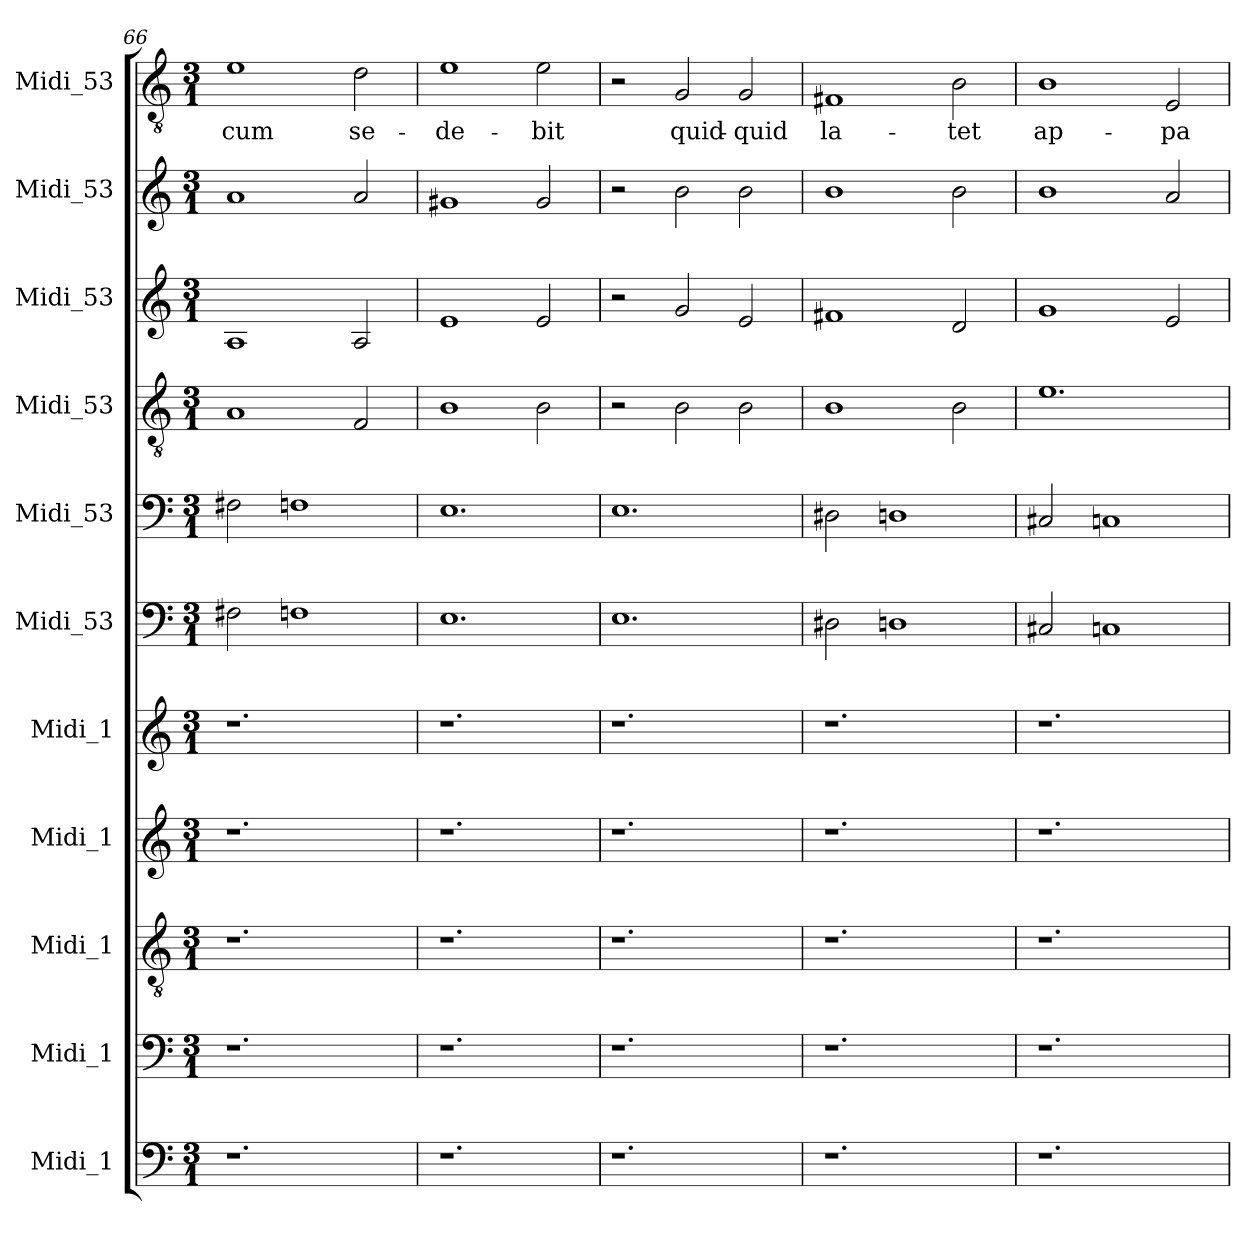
**kern	**kern	**kern	**kern	**kern	**kern	**kern	**kern	**kern	**kern	**kern	**text
*part11	*part10	*part9	*part8	*part7	*part6	*part5	*part4	*part3	*part2	*part1	*part1
*staff11	*staff10	*staff9	*staff8	*staff7	*staff6	*staff5	*staff4	*staff3	*staff2	*staff1	*staff1
*I"Midi_1	*I"Midi_1	*I"Midi_1	*I"Midi_1	*I"Midi_1	*I"Midi_53	*I"Midi_53	*I"Midi_53	*I"Midi_53	*I"Midi_53	*I"Midi_53	*
*clefF4	*clefF4	*clefGv2	*clefG2	*clefG2	*clefF4	*clefF4	*clefGv2	*clefG2	*clefG2	*clefGv2	*
*k[]	*k[]	*k[]	*k[]	*k[]	*k[]	*k[]	*k[]	*k[]	*k[]	*k[]	*
*C:	*C:	*C:	*C:	*C:	*C:	*C:	*C:	*C:	*C:	*C:	*
*M3/1	*M3/1	*M3/1	*M3/1	*M3/1	*M3/1	*M3/1	*M3/1	*M3/1	*M3/1	*M3/1	*
=66	=66	=66	=66	=66	=66	=66	=66	=66	=66	=66	=66
!	!	!	!	!	!	!	!	!	!	!	!LO:LY:b
1.r	1.r	1.r	1.r	1.r	2F#X\	2F#X\	1A	1A	1a	1e	cum
.	.	.	.	.	1Fn	1Fn	.	.	.	.	.
!	!	!	!	!	!	!	!	!	!	!	!LO:LY:b
.	.	.	.	.	.	.	2F/	2A/	2a/	2d\	se-
=67	=67	=67	=67	=67	=67	=67	=67	=67	=67	=67	=67
!	!	!	!	!	!	!	!	!	!	!	!LO:LY:b
1.r	1.r	1.r	1.r	1.r	1.E	1.E	1B	1e	1g#X	1e	-de-
!	!	!	!	!	!	!	!	!	!	!	!LO:LY:b
.	.	.	.	.	.	.	2B\	2e/	2g#/	2e\	-bit
=68	=68	=68	=68	=68	=68	=68	=68	=68	=68	=68	=68
1.r	1.r	1.r	1.r	1.r	1.E	1.E	2r	2r	2r	2r	.
!	!	!	!	!	!	!	!	!	!	!	!LO:LY:b
.	.	.	.	.	.	.	2B\	2g/	2b\	2G/	quid-
!	!	!	!	!	!	!	!	!	!	!	!LO:LY:b
.	.	.	.	.	.	.	2B\	2e/	2b\	2G/	-quid
=69	=69	=69	=69	=69	=69	=69	=69	=69	=69	=69	=69
!	!	!	!	!	!	!	!	!	!	!	!LO:LY:b
1.r	1.r	1.r	1.r	1.r	2D#X\	2D#X\	1B	1f#X	1b	1F#X	la-
.	.	.	.	.	1Dn	1Dn	.	.	.	.	.
!	!	!	!	!	!	!	!	!	!	!	!LO:LY:b
.	.	.	.	.	.	.	2B\	2d/	2b\	2B\	-tet
=70	=70	=70	=70	=70	=70	=70	=70	=70	=70	=70	=70
!	!	!	!	!	!	!	!	!	!	!	!LO:LY:b
1.r	1.r	1.r	1.r	1.r	2C#X/	2C#X/	1.e	1g	1b	1B	ap-
.	.	.	.	.	1Cn	1Cn	.	.	.	.	.
!	!	!	!	!	!	!	!	!	!	!	!LO:LY:b
.	.	.	.	.	.	.	.	2e/	2a/	2E/	-pa-
=	=	=	=	=	=	=	=	=	=	=	=
*-	*-	*-	*-	*-	*-	*-	*-	*-	*-	*-	*-
